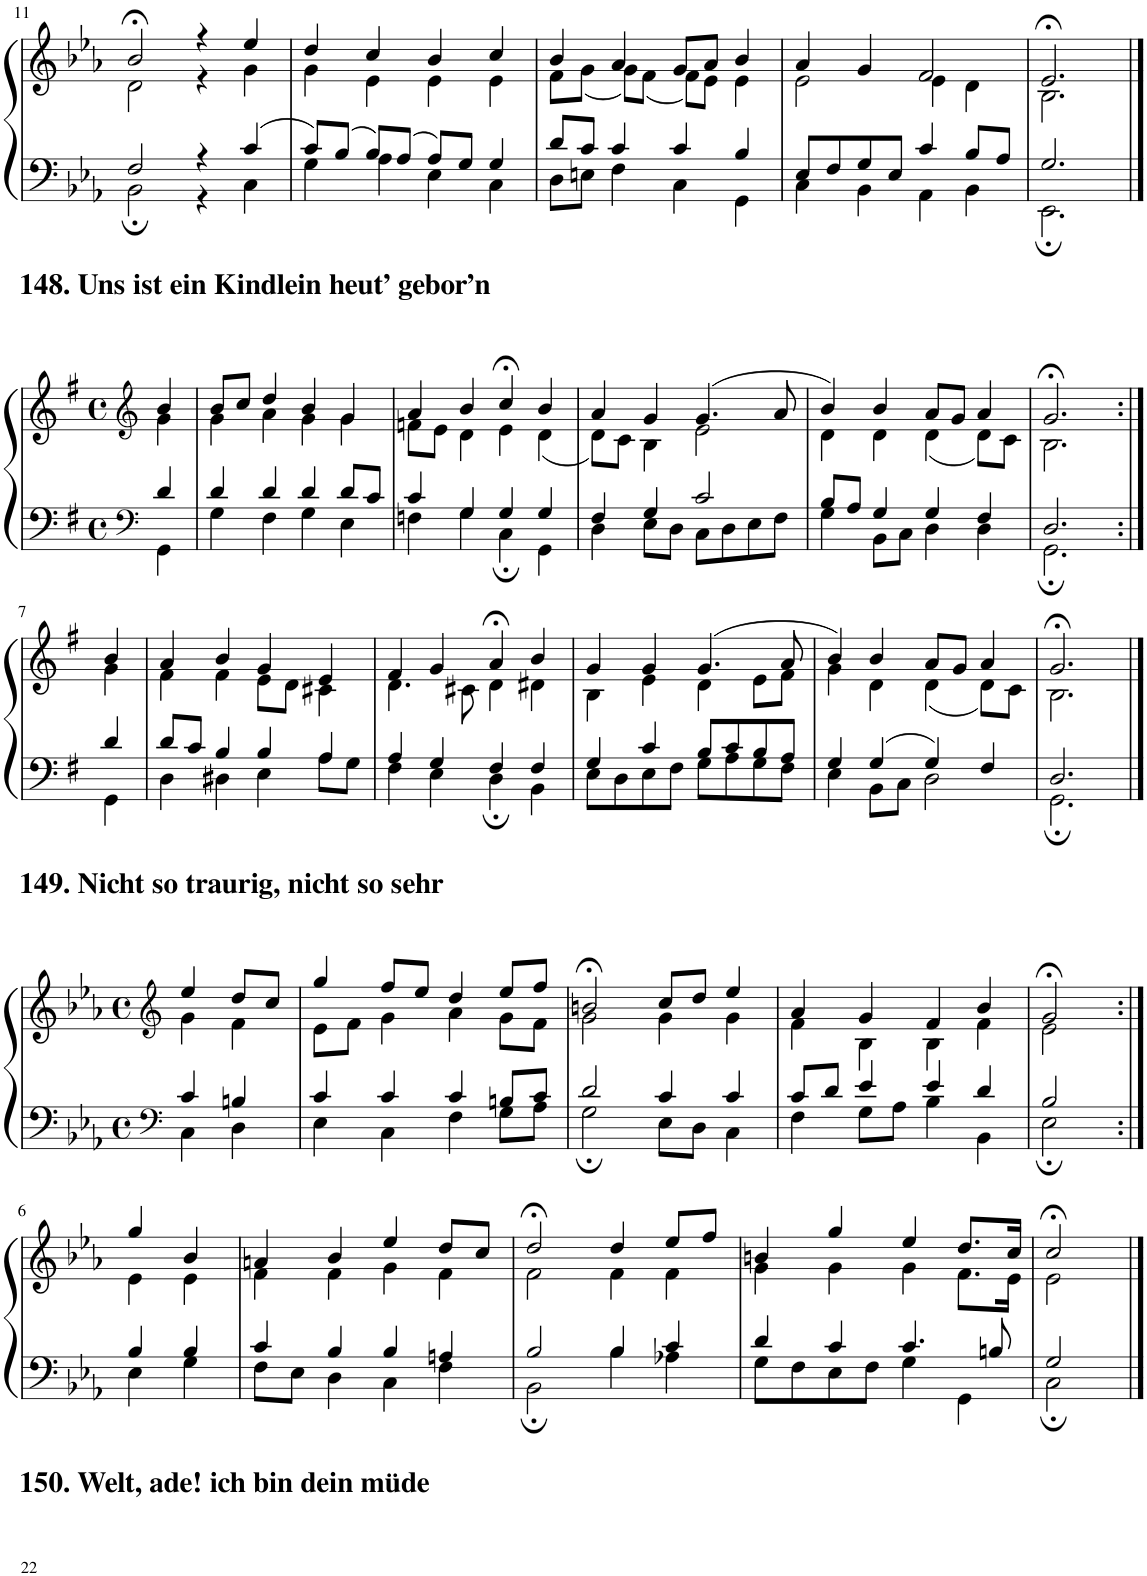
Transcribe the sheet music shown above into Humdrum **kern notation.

**kern	**kern
*part1	*part1
*staff2	*staff1
*I"Piano	*
*I'Pno	*
!!LO:PB:g=z
*clefF4	*clefG2
*k[b-e-a-]	*k[b-e-a-]
*M4/4	*M4/4
*met(c)	*met(c)
=11	=11
*^	*^
2F/	2BB-;\	2b-;</	2d\
4r	4r	4r	4r
4c/	4C\	4ee-/	4g\
=12	=12	=12	=12
8c/L	4G\	4dd/	4g\
8B-/J	.	.	.
8B-/L	4A-\	4cc/	4e-\
8A-/J	.	.	.
8A-/L	4E-\	4b-/	4e-\
8G/J	.	.	.
4G/	4C\	4cc/	4e-\
=13	=13	=13	=13
8d/L	8D\L	4b-/	8f\L
8c/J	8En\J	.	(8g\J
4c/	4F\	4a-/	8g\L)
.	.	.	(8f\J
4c/	4C\	8g/L	8f\L)
.	.	8a-/J	8e-\J
4B-/	4GG\	4b-/	4e-\
=14	=14	=14	=14
8E-/L	4C\	4a-/	2e-\
8F/	.	.	.
8G/	4BB-\	4g/	.
8E-/J	.	.	.
4c/	4AA-\	2f/	4e-\
8B-/L	4BB-\	.	4d\
8A-/J	.	.	.
=15	=15	=15	=15
2.G/	2.EE-;\	2.e-;</	2.B-\
!!LO:LB:g=z	!!
==1	==1	==1	==1
*clefF4	*	*clefG2	*
*k[f#]	*	*k[f#]	*
*M4/4	*	*M4/4	*
*met(c)	*	*met(c)	*
4d/	4GG\	4b/	4g\
=2	=2	=2	=2
4d/	4G\	8b/L	4g\
.	.	8cc/J	.
4d/	4F#\	4dd/	4a\
4d/	4G\	4b/	4g\
8d/L	4E\	4g/	4g\
8c/J	.	.	.
=3	=3	=3	=3
4c/	4Fn\	4a/	8fn\L
.	.	.	8e\J
4G/	4G\	4b/	4d\
4G/	4C;\	4cc;</	4e\
4G/	4GG\	4b/	(4d\
=4	=4	=4	=4
4F#/	4D\	4a/	8d\L)
.	.	.	8c\J
4G/	8E\L	4g/	4B\
.	8D\J	.	.
2c/	8C\L	(4.g/	2e\
.	8D\	.	.
.	8E\	.	.
.	8F#\J	8a/	.
=5	=5	=5	=5
8B/L	4G\	4b/)	4d\
8A/J	.	.	.
4G/	8BB\L	4b/	4d\
.	8C\J	.	.
4G/	4D\	8a/L	(4d\
.	.	8g/J	.
4F#/	4D\	4a/	8d\L)
.	.	.	8c\J
=6	=6	=6	=6
2.D/	2.GG;\	2.g;</	2.B\
!!LO:LB:g=z	!!
=7:|!	=7:|!	=7:|!	=7:|!
4d/	4GG\	4b/	4g\
=8	=8	=8	=8
8d/L	4D\	4a/	4f#\
8c/J	.	.	.
4B/	4D#X\	4b/	4f#\
4B/	4E\	4g/	8e\L
.	.	.	8d\J
4A/	8A\L	4e/	4c#X\
.	8G\J	.	.
=9	=9	=9	=9
4A/	4F#\	4f#/	4.d\
4G/	4E\	4g/	.
.	.	.	8c#X\
4F#/	4D;\	4a;</	4d\
4F#/	4BB\	4b/	4d#X\
=10	=10	=10	=10
4G/	8E\L	4g/	4B\
.	8D\	.	.
4c/	8E\	4g/	4e\
.	8F#\J	.	.
8B/L	8G\L	(4.g/	4d\
8c/	8A\	.	.
8B/	8G\	.	8e\L
8A/J	8F#\J	8a/	8f#\J
=11	=11	=11	=11
4G/	4E\	4b/)	4g\
4G/	8BB\L	4b/	4d\
.	8C\J	.	.
4G/	2D\	8a/L	(4d\
.	.	8g/J	.
4F#/	.	4a/	8d\L)
.	.	.	8c\J
=12	=12	=12	=12
2.D/	2.GG;\	2.g;</	2.B\
!!LO:LB:g=z	!!
==1	==1	==1	==1
*clefF4	*	*clefG2	*
*k[b-e-a-]	*	*k[b-e-a-]	*
*M4/4	*	*M4/4	*
*met(c)	*	*met(c)	*
4c/	4C\	4ee-/	4g\
4Bn/	4D\	8dd/L	4f\
.	.	8cc/J	.
=2	=2	=2	=2
4c/	4E-\	4gg/	8e-\L
.	.	.	8f\J
4c/	4C\	8ff/L	4g\
.	.	8ee-/J	.
4c/	4F\	4dd/	4a-\
8Bn/L	8G\L	8ee-/L	8g\L
8c/J	8A-\J	8ff/J	8f\J
=3	=3	=3	=3
2d/	2G;\	2bn;</	2g\
4c/	8E-\L	8cc/L	4g\
.	8D\J	8dd/J	.
4c/	4C\	4ee-/	4g\
=4	=4	=4	=4
8c/L	4F\	4a-/	4f\
8d/J	.	.	.
4e-/	8G\L	4g/	4B-\
.	8A-\J	.	.
4e-/	4B-\	4f/	4B-\
4d/	4BB-\	4b-/	4f\
=5	=5	=5	=5
2B-/	2E-;\	2g;</	2e-\
!!LO:LB:g=z	!!
=6:|!	=6:|!	=6:|!	=6:|!
4B-/	4E-\	4gg/	4e-\
4B-/	4G\	4b-/	4e-\
=7	=7	=7	=7
4c/	8F\L	4an/	4f\
.	8E-\J	.	.
4B-/	4D\	4b-/	4f\
4B-/	4C\	4ee-/	4g\
4An/	4F\	8dd/L	4f\
.	.	8cc/J	.
=8	=8	=8	=8
2B-/	2BB-;\	2dd;</	2f\
4B-/	4B-\	4dd/	4f\
4c/	4A-X\	8ee-/L	4f\
.	.	8ff/J	.
=9	=9	=9	=9
4d/	8G\L	4bn/	4g\
.	8F\	.	.
4c/	8E-\	4gg/	4g\
.	8F\J	.	.
4.c/	4G\	4ee-/	4g\
.	4GG\	8.dd/L	8.f\L
8Bn/	.	.	.
.	.	16cc/Jk	16e-\Jk
=10	=10	=10	=10
2G/	2C;\	2cc;</	2e-\
*v	*v	*	*
*	*v	*v
==	==
*-	*-
